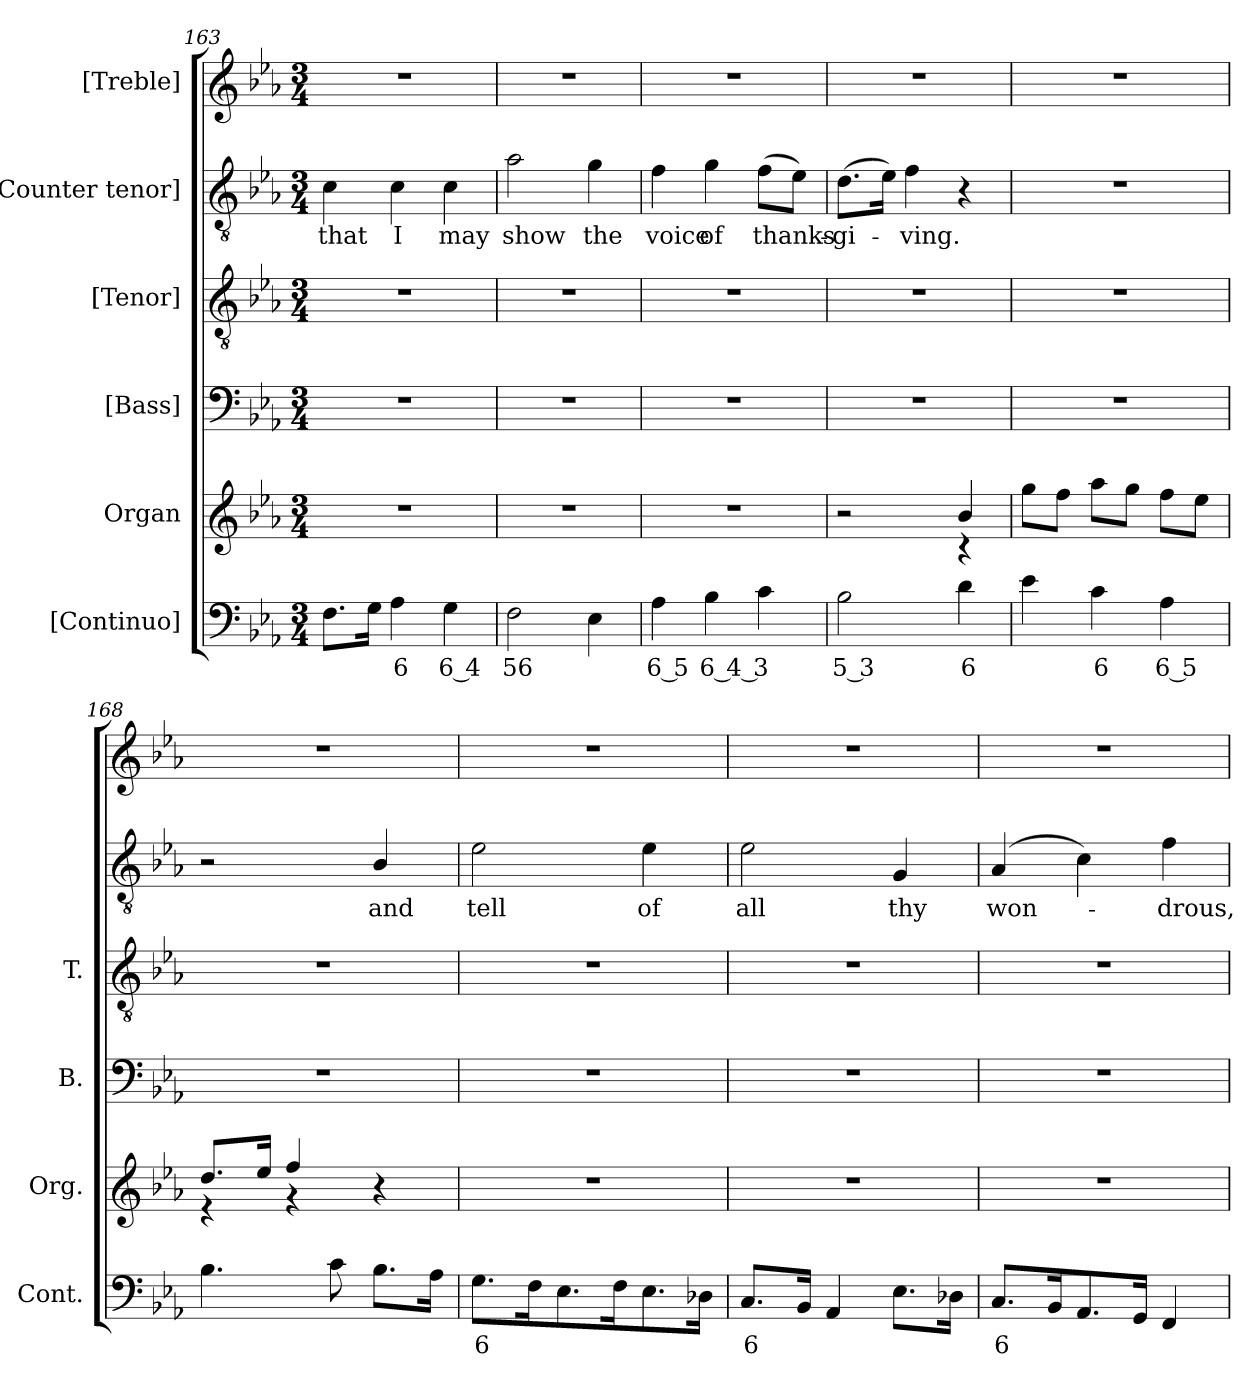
**kern	**text	**kern	**kern	**kern	**kern	**text	**kern
*part6	*part6	*part5	*part4	*part3	*part2	*part2	*part1
*staff6	*staff6	*staff5	*staff4	*staff3	*staff2	*staff2	*staff1
*I"[Continuo]	*	*I"Organ	*I"[Bass]	*I"[Tenor]	*I"[Counter tenor]	*	*I"[Treble]
*I'Cont.	*	*I'Org.	*I'B.	*I'T.	*	*	*
*clefF4	*	*clefG2	*clefF4	*clefGv2	*clefGv2	*	*clefG2
*	*	*	*	*ITrd7c12	*ITrd7c12	*	*
*k[b-e-a-]	*	*k[b-e-a-]	*k[b-e-a-]	*k[b-e-a-]	*k[b-e-a-]	*	*k[b-e-a-]
*E-:	*	*E-:	*E-:	*E-:	*E-:	*	*E-:
*M3/4	*	*M3/4	*M3/4	*M3/4	*M3/4	*	*M3/4
=163	=163	=163	=163	=163	=163	=163	=163
!	!	!LO:N:vis=1	!LO:N:vis=1	!LO:N:vis=1	!	!	!
!	!	!	!	!	!	!LO:LY:b:color=#000000	!LO:N:vis=1
8.Fi\L	.	2.r	2.r	2.r	4Ci\	that	2.r
16Gi\Jk	.	.	.	.	.	.	.
!	!LO:LY:b:color=#000000	!	!	!	!	!	!
!	!	!	!	!	!	!LO:LY:b:color=#000000	!
4A-i\	6	.	.	.	4Ci\	I	.
!	!LO:LY:b:color=#000000	!	!	!	!	!	!
!	!	!	!	!	!	!LO:LY:b:color=#000000	!
4Gi\	6 4	.	.	.	4Ci\	may	.
=164	=164	=164	=164	=164	=164	=164	=164
!	!LO:LY:b:color=#000000	!LO:N:vis=1	!LO:N:vis=1	!LO:N:vis=1	!	!	!
!	!	!	!	!	!	!LO:LY:b:color=#000000	!LO:N:vis=1
2Fi\	56	2.r	2.r	2.r	2A-i\	show	2.r
!	!	!	!	!	!	!LO:LY:b:color=#000000	!
4E-i\	.	.	.	.	4Gi\	the	.
=165	=165	=165	=165	=165	=165	=165	=165
!	!LO:LY:b:color=#000000	!LO:N:vis=1	!LO:N:vis=1	!LO:N:vis=1	!	!	!
!	!	!	!	!	!	!LO:LY:b:color=#000000	!LO:N:vis=1
4A-i\	6 5	2.r	2.r	2.r	4Fi\	voice	2.r
!	!LO:LY:b:color=#000000	!	!	!	!	!	!
!	!	!	!	!	!	!LO:LY:b:color=#000000	!
4B-i\	6 4 3	.	.	.	4Gi\	of	.
!	!	!	!	!	!	!LO:LY:b:color=#000000	!
4ci\	.	.	.	.	(8Fi\L	thanks-	.
.	.	.	.	.	8E-i\J)	.	.
!!LO:LB:g=z
=166	=166	=166	=166	=166	=166	=166	=166
!	!LO:LY:b:color=#000000	!	!LO:N:vis=1	!LO:N:vis=1	!	!	!
*	*	*^	*	*	*	*	*
!	!	!	!	!	!	!	!LO:LY:b:color=#000000	!LO:N:vis=1
2B-i\	5 3	2r	2ryy	2.r	2.r	(8.Di\L	-gi-	2.r
.	.	.	.	.	.	16E-i\Jk)	.	.
!	!	!	!	!	!	!	!LO:LY:b:color=#000000	!
.	.	.	.	.	.	4Fi\	-ving.	.
!	!LO:LY:b:color=#000000	!	!	!	!	!	!	!
4di\	6	4b-i/	4r	.	.	4r	.	.
=167	=167	=167	=167	=167	=167	=167	=167	=167
!	!	!	!	!LO:N:vis=1	!LO:N:vis=1	!LO:N:vis=1	!	!LO:N:vis=1
*	*	*v	*v	*	*	*	*	*
4e-i\	.	8ggi\L	2.r	2.r	2.r	.	2.r
.	.	8ffi\J	.	.	.	.	.
!	!LO:LY:b:color=#000000	!	!	!	!	!	!
4ci\	6	8aa-i\L	.	.	.	.	.
.	.	8ggi\J	.	.	.	.	.
!	!LO:LY:b:color=#000000	!	!	!	!	!	!
4A-i\	6 5	8ffi\L	.	.	.	.	.
.	.	8ee-i\J	.	.	.	.	.
=168	=168	=168	=168	=168	=168	=168	=168
*	*	*^	*	*	*	*	*
!	!	!	!	!LO:N:vis=1	!LO:N:vis=1	!	!	!LO:N:vis=1
4.B-i\	.	8.ddi/L	4r	2.r	2.r	2r	.	2.r
.	.	16ee-i/Jk	.	.	.	.	.	.
.	.	4ffi/	4r	.	.	.	.	.
8ci\	.	.	.	.	.	.	.	.
!	!	!	!	!	!	!	!LO:LY:b:color=#000000	!
8.B-i\L	.	4r	4ryy	.	.	4BB-i/	and	.
16A-i\Jk	.	.	.	.	.	.	.	.
*	*	*v	*v	*	*	*	*	*
=169	=169	=169	=169	=169	=169	=169	=169
!	!LO:LY:b:color=#000000	!LO:N:vis=1	!LO:N:vis=1	!LO:N:vis=1	!	!	!
!	!	!	!	!	!	!LO:LY:b:color=#000000	!LO:N:vis=1
8.Gi\L	6	2.r	2.r	2.r	2E-i\	tell	2.r
16Fi\k	.	.	.	.	.	.	.
8.E-i\	.	.	.	.	.	.	.
16Fi\k	.	.	.	.	.	.	.
!	!	!	!	!	!	!LO:LY:b:color=#000000	!
8.E-i\	.	.	.	.	4E-i\	of	.
16D-Xi\Jk	.	.	.	.	.	.	.
=170	=170	=170	=170	=170	=170	=170	=170
!	!LO:LY:b:color=#000000	!LO:N:vis=1	!LO:N:vis=1	!LO:N:vis=1	!	!	!
!	!	!	!	!	!	!LO:LY:b:color=#000000	!LO:N:vis=1
8.Ci/L	6	2.r	2.r	2.r	2E-i\	all	2.r
16BB-i/Jk	.	.	.	.	.	.	.
4AA-i/	.	.	.	.	.	.	.
!	!	!	!	!	!	!LO:LY:b:color=#000000	!
8.E-i\L	.	.	.	.	4GGi/	thy	.
16D-Xi\Jk	.	.	.	.	.	.	.
=171	=171	=171	=171	=171	=171	=171	=171
!	!LO:LY:b:color=#000000	!LO:N:vis=1	!LO:N:vis=1	!LO:N:vis=1	!	!	!
!	!	!	!	!	!	!LO:LY:b:color=#000000	!LO:N:vis=1
8.Ci/L	6	2.r	2.r	2.r	(4AA-i/	won-	2.r
16BB-i/k	.	.	.	.	.	.	.
8.AA-i/	.	.	.	.	4Ci\)	.	.
16GGi/Jk	.	.	.	.	.	.	.
!	!	!	!	!	!	!LO:LY:b:color=#000000	!
4FFi/	.	.	.	.	4Fi\	-drous,	.
=	=	=	=	=	=	=	=
*-	*-	*-	*-	*-	*-	*-	*-
